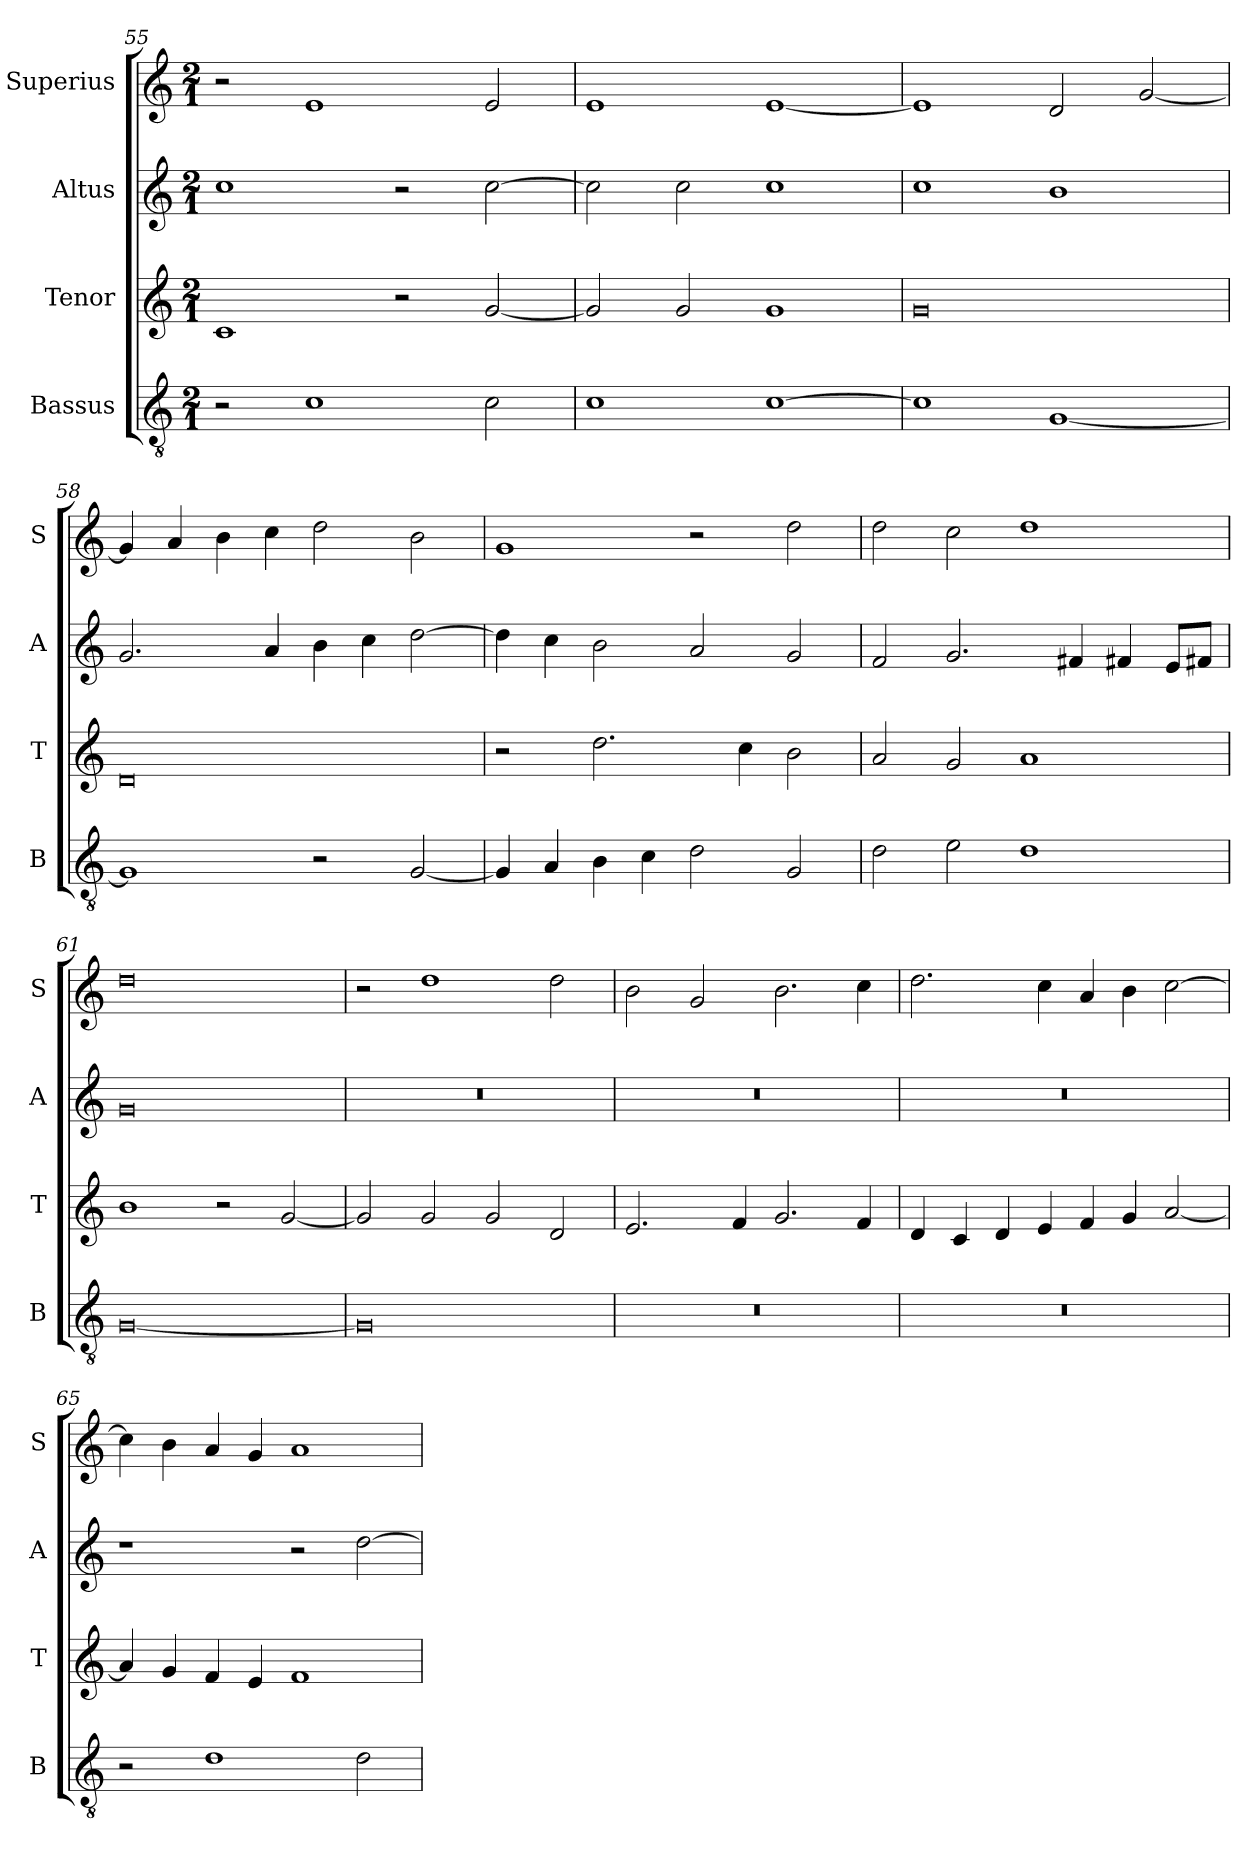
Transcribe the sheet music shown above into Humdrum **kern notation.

**kern	**kern	**kern	**kern
*part4	*part3	*part2	*part1
*staff4	*staff3	*staff2	*staff1
*I"Bassus	*I"Tenor	*I"Altus	*I"Superius
*I'B	*I'T	*I'A	*I'S
*clefGv2	*clefG2	*clefG2	*clefG2
*k[]	*k[]	*k[]	*k[]
*C:	*C:	*C:	*C:
*M2/1	*M2/1	*M2/1	*M2/1
=55	=55	=55	=55
2r	1c	1cc	2r
1c	.	.	1e
.	2r	2r	.
2c	[2g	[2cc	2e
=56	=56	=56	=56
1c	2g]	2cc]	1e
.	2g	2cc	.
[1c	1g	1cc	[1e
=57	=57	=57	=57
1c]	0g	1cc	1e]
[1G	.	1b	2d
.	.	.	[2g
=58	=58	=58	=58
1G]	0d	2.g	4g]
.	.	.	4a
.	.	.	4b
.	.	4a	4cc
2r	.	4b	2dd
.	.	4cc	.
[2G	.	[2dd	2b
=59	=59	=59	=59
4G]	2r	4dd]	1g
4A	.	4cc	.
4B	2.dd	2b	.
4c	.	.	.
2d	.	2a	2r
.	4cc	.	.
2G	2b	2g	2dd
=60	=60	=60	=60
2d	2a	2f	2dd
2e	2g	2.g	2cc
1d	1a	.	1dd
.	.	4f#X	.
.	.	4f#X	.
.	.	8eL	.
.	.	8f#XJ	.
=61	=61	=61	=61
[0G	1b	0g	0dd
.	2r	.	.
.	[2g	.	.
=62	=62	=62	=62
0G]	2g]	0r	2r
.	2g	.	1dd
.	2g	.	.
.	2d	.	2dd
=63	=63	=63	=63
0r	2.e	0r	2b
.	.	.	2g
.	4f	.	.
.	2.g	.	2.b
.	4f	.	4cc
=64	=64	=64	=64
0r	4d	0r	2.dd
.	4c	.	.
.	4d	.	.
.	4e	.	4cc
.	4f	.	4a
.	4g	.	4b
.	[2a	.	[2cc
=65	=65	=65	=65
2r	4a]	1r	4cc]
.	4g	.	4b
1d	4f	.	4a
.	4e	.	4g
.	1f	2r	1a
2d	.	[2dd	.
=	=	=	=
*-	*-	*-	*-
